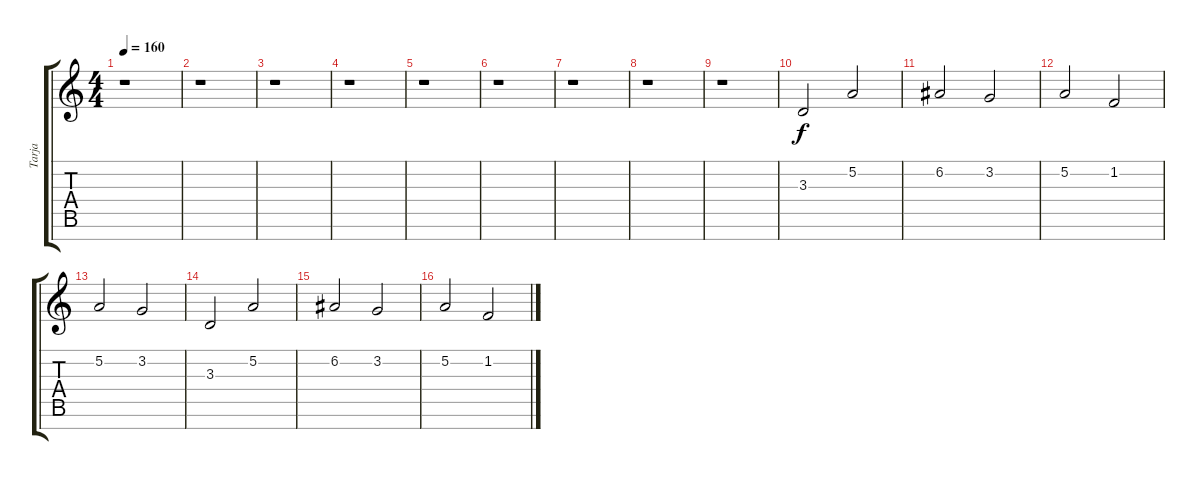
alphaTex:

\track ("Tarja" "Tarja") {instrument lead6voice}
\staff {score tabs}
\tuning (B4 E4 B3 G3 D3 A2 E2) {hide}
\ts (4 4)
\tempo 160
\clef g2
\ks c
r.1{dy f} |
r.1 |
r.1 |
r.1 |
r.1 |
r.1 |
r.1 |
r.1 |
r.1 |
3.3.2 5.2.2 |
6.2.2 3.2.2 |
5.2.2 1.2.2 |
5.2.2 3.2.2 |
3.3.2 5.2.2 |
6.2.2 3.2.2 |
5.2.2 1.2.2
